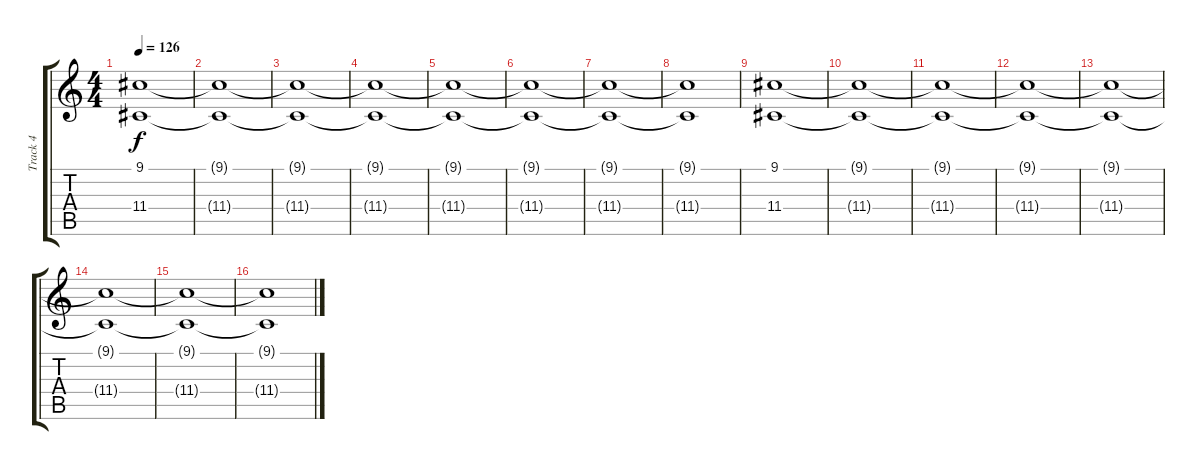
\track ("Track 4" "Track 4") {instrument stringensemble2}
\staff {score tabs}
\tuning (E4 B3 G3 D3 A2 E2) {hide}
\ts (4 4)
\tempo 126
\clef g2
\ks c
(9.1 11.4).1{dy f} |
(9.1{t} 11.4{t}).1 |
(9.1{t} 11.4{t}).1 |
(9.1{t} 11.4{t}).1 |
(9.1{t} 11.4{t}).1 |
(9.1{t} 11.4{t}).1 |
(9.1{t} 11.4{t}).1 |
(9.1{t} 11.4{t}).1 |
(9.1 11.4).1 |
(9.1{t} 11.4{t}).1 |
(9.1{t} 11.4{t}).1 |
(9.1{t} 11.4{t}).1 |
(9.1{t} 11.4{t}).1 |
(9.1{t} 11.4{t}).1 |
(9.1{t} 11.4{t}).1 |
(9.1{t} 11.4{t}).1
